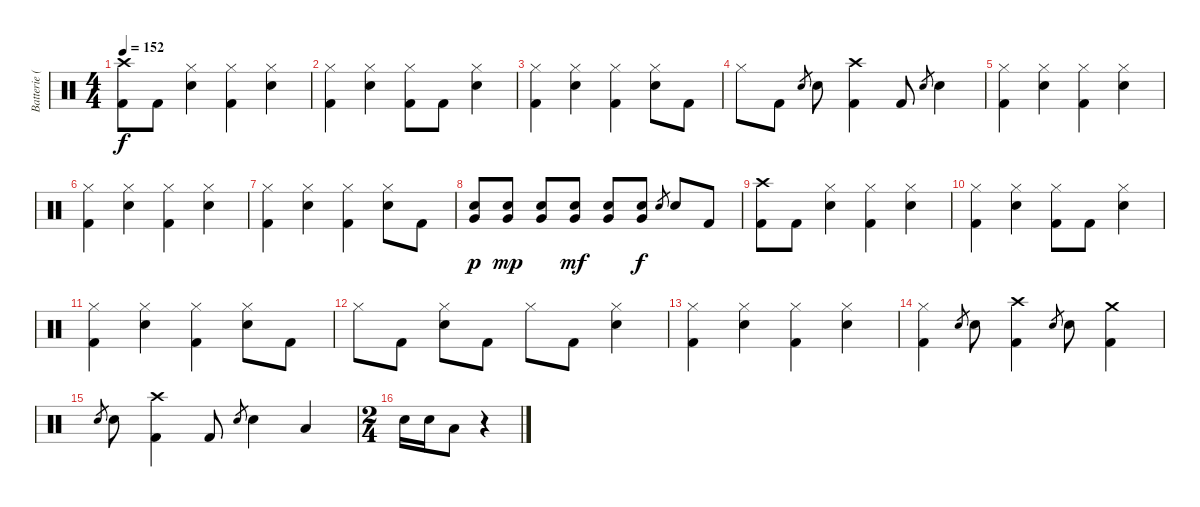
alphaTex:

\track ("Batterie (Matt)" "Batterie (") {instrument percussion}
\staff {score}
\articulation defaults
\ts (4 4)
\tempo 152
\clef neutral
\ks c
("Crash high (hit)" "Kick (hit) 2").8{dy f} "Kick (hit) 2".8 ("Hi-Hat (closed)" "Snare (hit) 2").4 ("Hi-Hat (closed)" "Kick (hit) 2").4 ("Hi-Hat (closed)" "Snare (hit) 2").4 |
("Hi-Hat (closed)" "Kick (hit) 2").4 ("Hi-Hat (closed)" "Snare (hit) 2").4 ("Hi-Hat (closed)" "Kick (hit) 2").8 "Kick (hit) 2".8 ("Hi-Hat (closed)" "Snare (hit) 2").4 |
("Hi-Hat (closed)" "Kick (hit) 2").4 ("Hi-Hat (closed)" "Snare (hit) 2").4 ("Hi-Hat (closed)" "Kick (hit) 2").4 ("Hi-Hat (closed)" "Snare (hit) 2").8 "Kick (hit) 2".8 |
"Hi-Hat (closed)".8 "Kick (hit) 2".8 "Snare (hit) 2".8{gr} "Snare (hit) 2".8 ("Crash high (hit)" "Kick (hit) 2").4 "Kick (hit) 2".8 "Snare (hit) 2".8{gr} "Snare (hit) 2".4 |
("Hi-Hat (closed)" "Kick (hit) 2").4 ("Hi-Hat (closed)" "Snare (hit) 2").4 ("Hi-Hat (closed)" "Kick (hit) 2").4 ("Hi-Hat (closed)" "Snare (hit) 2").4 |
("Hi-Hat (closed)" "Kick (hit) 2").4 ("Hi-Hat (closed)" "Snare (hit) 2").4 ("Hi-Hat (closed)" "Kick (hit) 2").4 ("Hi-Hat (closed)" "Snare (hit) 2").4 |
("Hi-Hat (closed)" "Kick (hit) 2").4 ("Hi-Hat (closed)" "Snare (hit) 2").4 ("Hi-Hat (closed)" "Kick (hit) 2").4 ("Hi-Hat (closed)" "Snare (hit) 2").8 "Kick (hit) 2".8 |
("Very Low Tom (hit)" "Snare (hit) 2").8{dy p} ("Very Low Tom (hit)" "Snare (hit) 2").8{dy mp} ("Very Low Tom (hit)" "Snare (hit) 2").8 ("Very Low Tom (hit)" "Snare (hit) 2").8{dy mf} ("Very Low Tom (hit)" "Snare (hit) 2").8 ("Very Low Tom (hit)" "Snare (hit) 2").8{dy f} "Snare (hit) 2".8{gr} "Snare (hit) 2".8 "Kick (hit) 2".8 |
("Crash high (hit)" "Kick (hit) 2").8 "Kick (hit) 2".8 ("Hi-Hat (closed)" "Snare (hit) 2").4 ("Hi-Hat (closed)" "Kick (hit) 2").4 ("Hi-Hat (closed)" "Snare (hit) 2").4 |
("Hi-Hat (closed)" "Kick (hit) 2").4 ("Hi-Hat (closed)" "Snare (hit) 2").4 ("Hi-Hat (closed)" "Kick (hit) 2").8 "Kick (hit) 2".8 ("Hi-Hat (closed)" "Snare (hit) 2").4 |
("Hi-Hat (closed)" "Kick (hit) 2").4 ("Hi-Hat (closed)" "Snare (hit) 2").4 ("Hi-Hat (closed)" "Kick (hit) 2").4 ("Hi-Hat (closed)" "Snare (hit) 2").8 "Kick (hit) 2".8 |
"Hi-Hat (closed)".8 "Kick (hit) 2".8 ("Hi-Hat (closed)" "Snare (hit) 2").8 "Kick (hit) 2".8 "Hi-Hat (closed)".8 "Kick (hit) 2".8 ("Hi-Hat (closed)" "Snare (hit) 2").4 |
("Hi-Hat (closed)" "Kick (hit) 2").4 ("Hi-Hat (closed)" "Snare (hit) 2").4 ("Hi-Hat (closed)" "Kick (hit) 2").4 ("Hi-Hat (closed)" "Snare (hit) 2").4 |
("Hi-Hat (closed)" "Kick (hit) 2").4 "Snare (hit) 2".8{gr} "Snare (hit) 2".8 ("Crash high (hit)" "Kick (hit) 2").4 "Snare (hit) 2".8{gr} "Snare (hit) 2".8 ("Crash medium (hit)" "Kick (hit) 2").4 |
"Snare (hit) 2".8{gr} "Snare (hit) 2".8 ("Crash high (hit)" "Kick (hit) 2").4 "Kick (hit) 2".8 "Snare (hit) 2".8{gr} "Snare (hit) 2".4 "Low Tom (hit)".4 |
\ts (2 4)
"Snare (hit) 2".16 "Snare (hit) 2".16 "Low Tom (hit)".8 r.4
